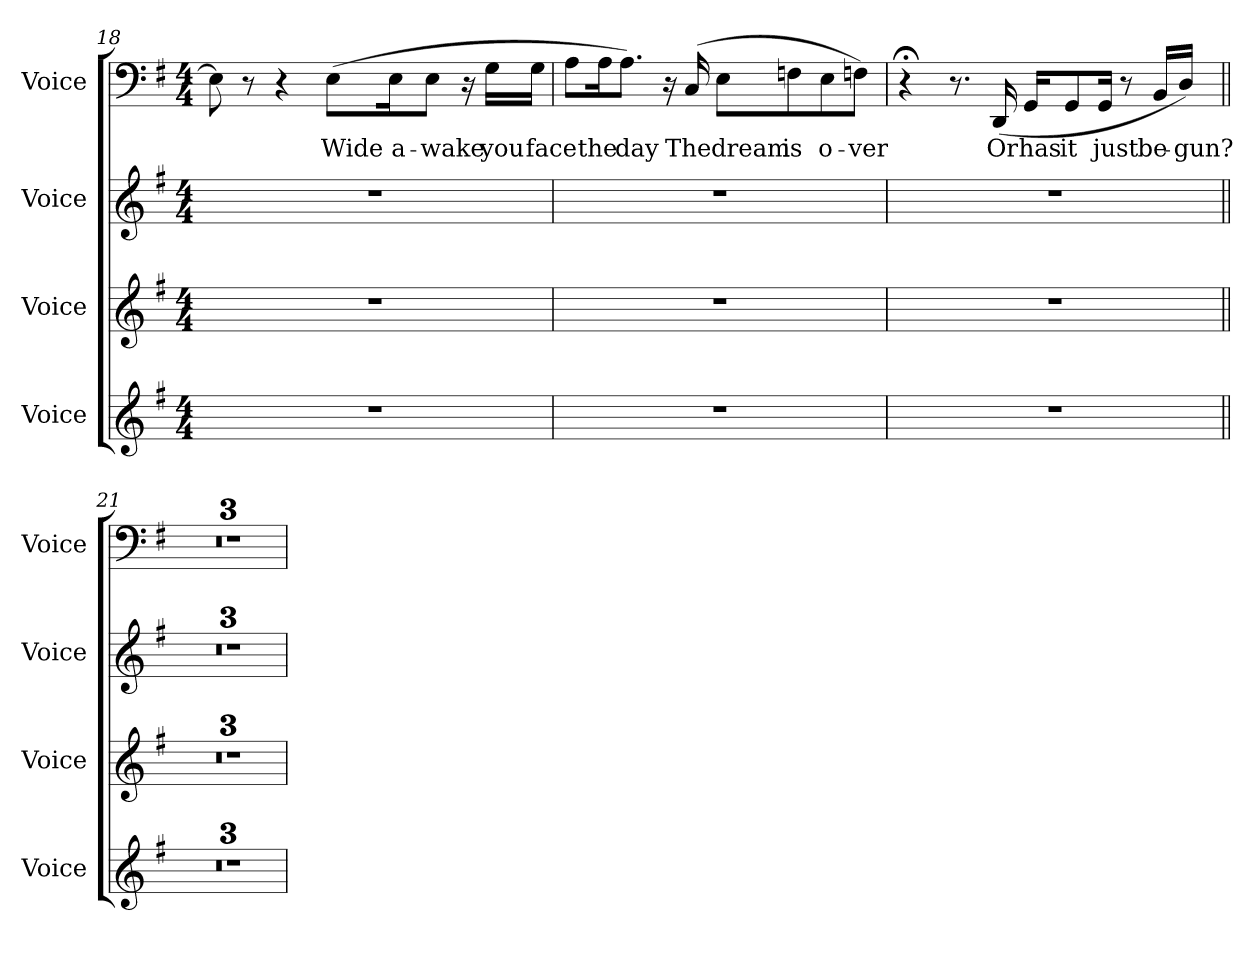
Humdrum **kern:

**kern	**kern	**kern	**kern	**text
*part4	*part3	*part2	*part1	*part1
*staff4	*staff3	*staff2	*staff1	*staff1
*I"Voice	*I"Voice	*I"Voice	*I"Voice	*
*I'Voice	*I'Voice	*I'Voice	*I'Voice	*
*clefG2	*clefG2	*clefG2	*clefF4	*
*k[f#]	*k[f#]	*k[f#]	*k[f#]	*
*G:	*G:	*G:	*G:	*
*M4/4	*M4/4	*M4/4	*M4/4	*
=18	=18	=18	=18	=18
1r	1r	1r	8Ei\]	.
.	.	.	8r	.
.	.	.	4r	.
!	!	!	!	!LO:LY:b:color=#000000
.	.	.	(8Ei\L	Wide
!	!	!	!	!LO:LY:b:color=#000000
.	.	.	16Ei\k	a-
!	!	!	!	!LO:LY:b:color=#000000
.	.	.	8Ei\J	-wake
.	.	.	16r	.
!	!	!	!	!LO:LY:b:color=#000000
.	.	.	16Gi\LL	you
!	!	!	!	!LO:LY:b:color=#000000
.	.	.	16Gi\JJ	face
=19	=19	=19	=19	=19
1r	1r	1r	8Ai\L	.
!	!	!	!	!LO:LY:b:color=#000000
.	.	.	16Ai\k	the
!	!	!	!	!LO:LY:b:color=#000000
.	.	.	8.Ai\J)	day
.	.	.	16r	.
!	!	!	!	!LO:LY:b:color=#000000
.	.	.	(16Ci/	The
!	!	!	!	!LO:LY:b:color=#000000
.	.	.	8Ei\L	dream
!	!	!	!	!LO:LY:b:color=#000000
.	.	.	8Fni\	is
!	!	!	!	!LO:LY:b:color=#000000
.	.	.	8Ei\	o-
!	!	!	!	!LO:LY:b:color=#000000
.	.	.	8Fni\J)	-ver
!!LO:LB:g=z
=20	=20	=20	=20	=20
1r	1r	1r	4r;	.
.	.	.	8.r	.
!	!	!	!	!LO:LY:b:color=#000000
.	.	.	(16DDi/	Or
!	!	!	!	!LO:LY:b:color=#000000
.	.	.	16GGi/KL	has
!	!	!	!	!LO:LY:b:color=#000000
.	.	.	8GGi/	it
!	!	!	!	!LO:LY:b:color=#000000
.	.	.	16GGi/Jk	just
.	.	.	8r	.
!	!	!	!	!LO:LY:b:color=#000000
.	.	.	16BBi/LL	be-
!	!	!	!	!LO:LY:b:color=#000000
.	.	.	16Di/JJ)	-gun?
=21||	=21||	=21||	=21||	=21||
1r	1r	1r	1r	.
=22	=22	=22	=22	=22
1r	1r	1r	1r	.
=23	=23	=23	=23	=23
1r	1r	1r	1r	.
=	=	=	=	=
*-	*-	*-	*-	*-
